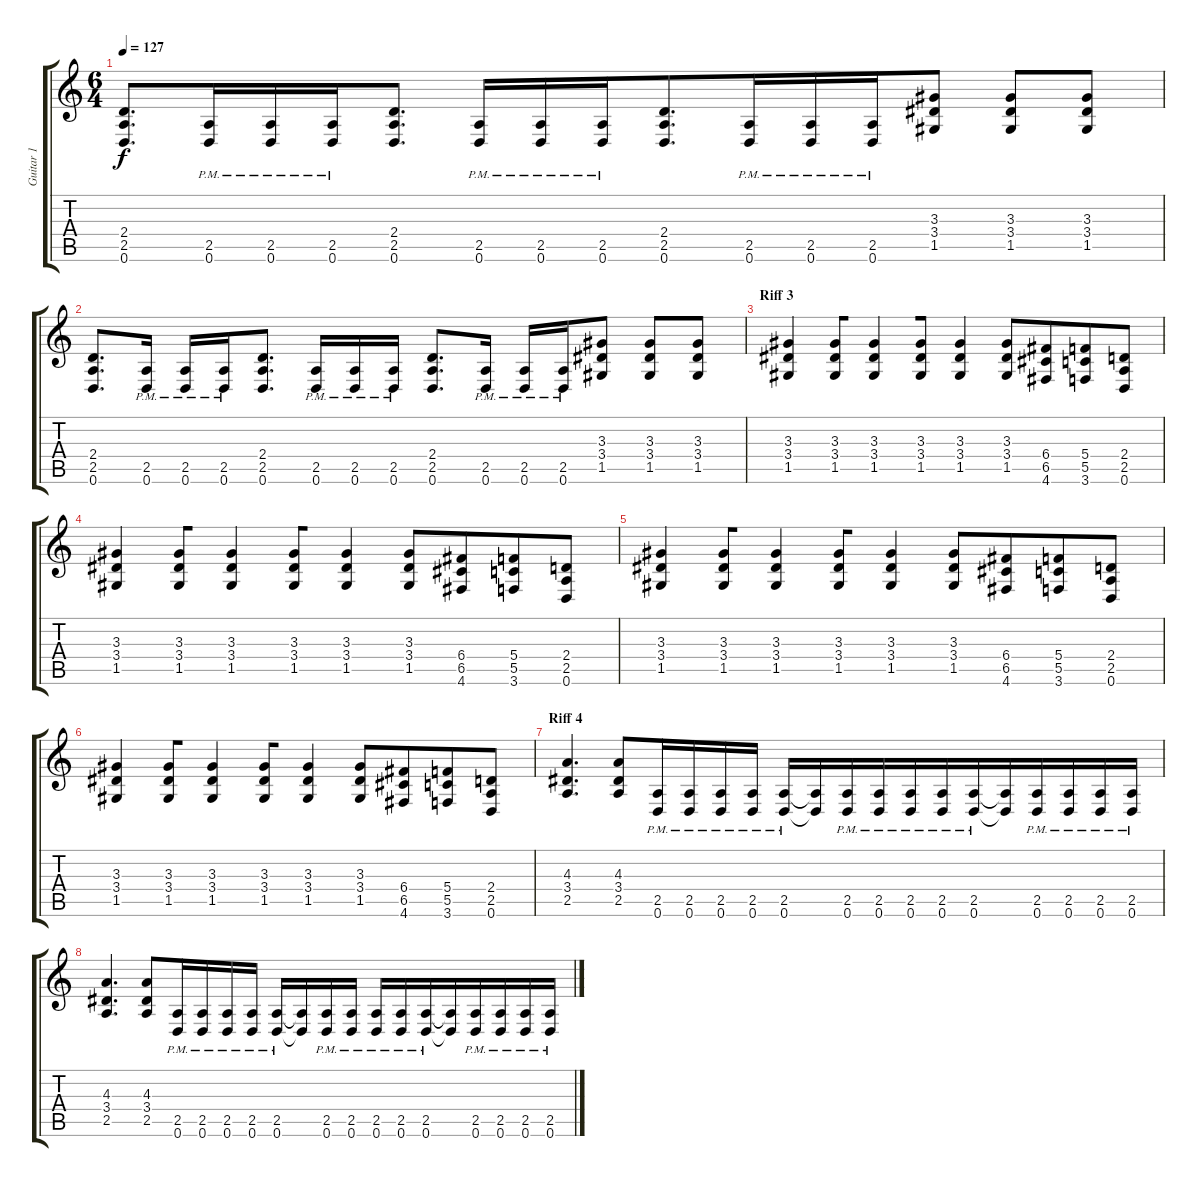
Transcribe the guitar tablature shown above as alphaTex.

\track ("Guitar 1" "Guitar 1") {instrument distortionguitar}
\staff {score tabs}
\tuning (D4 A3 F3 C3 G2 D2) {hide}
\ts (6 4)
\tempo 127
\clef g2
\ks c
(2.4 2.5 0.6).8{d dy f beam merge} (2.5{pm} 0.6{pm}).16{beam merge} (2.5{pm} 0.6{pm}).16{beam merge} (2.5{pm} 0.6{pm}).16{beam merge} (2.4 2.5 0.6).8{d} (2.5{pm} 0.6{pm}).16{beam merge} (2.5{pm} 0.6{pm}).16 (2.5{pm} 0.6{pm}).16{beam merge} (2.4 2.5 0.6).8{d beam merge} (2.5{pm} 0.6{pm}).16{beam merge} (2.5{pm} 0.6{pm}).16 (2.5{pm} 0.6{pm}).16 (3.3 3.4 1.5).8 (3.3 3.4 1.5).8{beam merge} (3.3 3.4 1.5).8 |
(2.4 2.5 0.6).8{d} (2.5{pm} 0.6{pm}).16 (2.5{pm} 0.6{pm}).16{beam merge} (2.5{pm} 0.6{pm}).16 (2.4 2.5 0.6).8{d} (2.5{pm} 0.6{pm}).16 (2.5{pm} 0.6{pm}).16 (2.5{pm} 0.6{pm}).16 (2.4 2.5 0.6).8{d beam merge} (2.5{pm} 0.6{pm}).16 (2.5{pm} 0.6{pm}).16{beam merge} (2.5{pm} 0.6{pm}).16 (3.3 3.4 1.5).8 (3.3 3.4 1.5).8{beam merge} (3.3 3.4 1.5).8 |
\section ("" "Riff 3")
(3.3 3.4 1.5).4{beam merge} (3.3 3.4 1.5).8{beam merge} (3.3 3.4 1.5).4{beam merge} (3.3 3.4 1.5).8 (3.3 3.4 1.5).4{beam merge} (3.3 3.4 1.5).8{beam merge} (6.4 6.5 4.6).8{beam merge} (5.4 5.5 3.6).8{beam merge} (2.4 2.5 0.6).8 |
(3.3 3.4 1.5).4{beam merge} (3.3 3.4 1.5).8{beam merge} (3.3 3.4 1.5).4 (3.3 3.4 1.5).8{beam merge} (3.3 3.4 1.5).4{beam merge} (3.3 3.4 1.5).8{beam merge} (6.4 6.5 4.6).8{beam merge} (5.4 5.5 3.6).8{beam merge} (2.4 2.5 0.6).8 |
(3.3 3.4 1.5).4{beam merge} (3.3 3.4 1.5).8{beam merge} (3.3 3.4 1.5).4{beam merge} (3.3 3.4 1.5).8{beam merge} (3.3 3.4 1.5).4{beam merge} (3.3 3.4 1.5).8{beam merge} (6.4 6.5 4.6).8{beam merge} (5.4 5.5 3.6).8{beam merge} (2.4 2.5 0.6).8 |
(3.3 3.4 1.5).4{beam merge} (3.3 3.4 1.5).8{beam merge} (3.3 3.4 1.5).4{beam merge} (3.3 3.4 1.5).8{beam merge} (3.3 3.4 1.5).4{beam merge} (3.3 3.4 1.5).8{beam merge} (6.4 6.5 4.6).8{beam merge} (5.4 5.5 3.6).8 (2.4 2.5 0.6).8 |
\section ("" "Riff 4")
(4.3 3.4 2.5).4{d beam merge} (4.3 3.4 2.5).8{beam merge} (2.5{pm} 0.6{pm}).16{beam merge} (2.5{pm} 0.6{pm}).16 (2.5{pm} 0.6{pm}).16{beam merge} (2.5{pm} 0.6{pm}).16 (2.5{pm} 0.6{pm}).16{beam merge} (2.5{t} 0.6{t}).16{beam merge} (2.5{pm} 0.6{pm}).16 (2.5{pm} 0.6{pm}).16{beam merge} (2.5{pm} 0.6{pm}).16{beam merge} (2.5{pm} 0.6{pm}).16{beam merge} (2.5{pm} 0.6{pm}).16 (2.5{t} 0.6{t}).16{beam merge} (2.5{pm} 0.6{pm}).16 (2.5{pm} 0.6{pm}).16{beam merge} (2.5{pm} 0.6{pm}).16{beam merge} (2.5{pm} 0.6{pm}).16 |
(4.3 3.4 2.5).4{d beam merge} (4.3 3.4 2.5).8{beam merge} (2.5{pm} 0.6{pm}).16{beam merge} (2.5{pm} 0.6{pm}).16 (2.5{pm} 0.6{pm}).16{beam merge} (2.5{pm} 0.6{pm}).16 (2.5{pm} 0.6{pm}).16{beam merge} (2.5{t} 0.6{t}).16{beam merge} (2.5{pm} 0.6{pm}).16{beam merge} (2.5{pm} 0.6{pm}).16 (2.5{pm} 0.6{pm}).16{beam merge} (2.5{pm} 0.6{pm}).16 (2.5{pm} 0.6{pm}).16{beam merge} (2.5{t} 0.6{t}).16{beam merge} (2.5{pm} 0.6{pm}).16{beam merge} (2.5{pm} 0.6{pm}).16 (2.5{pm} 0.6{pm}).16{beam merge} (2.5{pm} 0.6{pm}).16
